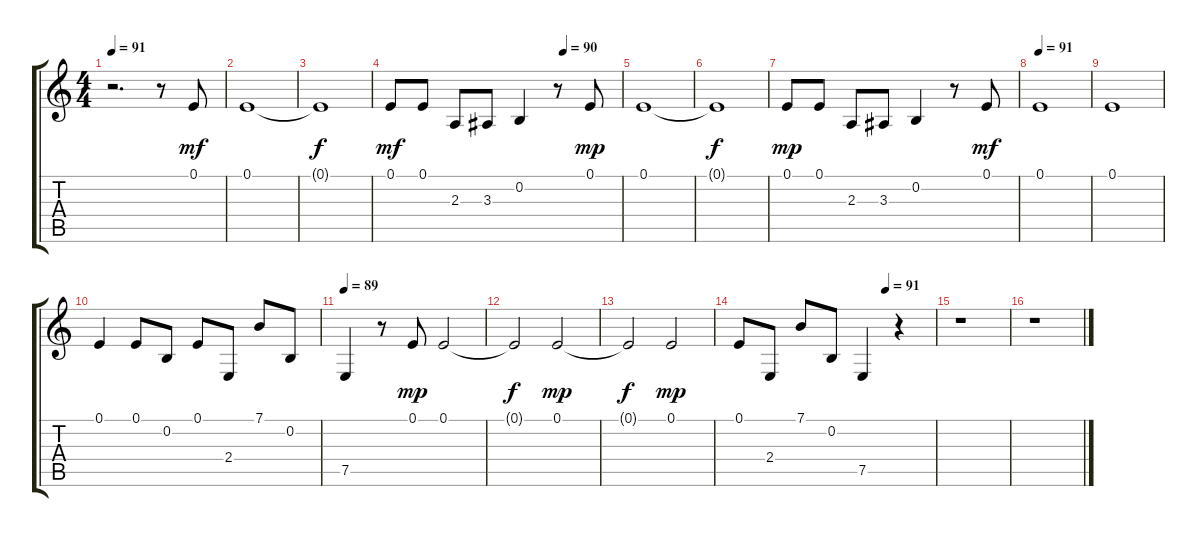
\track "" {instrument stringensemble1}
\staff {score tabs}
\tuning (E4 B3 G3 D3 A2 E2) {hide}
\ts (4 4)
\tempo 91
\clef g2
\ks c
r.2{d dy mf instrument stringensemble1} r.8 0.1.8 |
0.1.1 |
0.1{t}.1{dy f} |
\tempo (90 0.75)
0.1.8{dy mf} 0.1.8 2.3.8 3.3.8 0.2.4 r.8 0.1.8{dy mp} |
0.1.1 |
0.1{t}.1{dy f} |
0.1.8{dy mp} 0.1.8 2.3.8 3.3.8 0.2.4 r.8 0.1.8{dy mf} |
\tempo 91
0.1.1 |
0.1.1 |
0.1.4 0.1.8 0.2.8 0.1.8 2.4.8 7.1.8 0.2.8 |
\tempo 89
7.5.4 r.8 0.1.8{dy mp} 0.1.2 |
0.1{t}.2{dy f} 0.1.2{dy mp} |
0.1{t}.2{dy f} 0.1.2{dy mp} |
\tempo (91 0.75)
0.1.8 2.4.8 7.1.8 0.2.8 7.5.4 r.4 |
r.1 |
r.1
